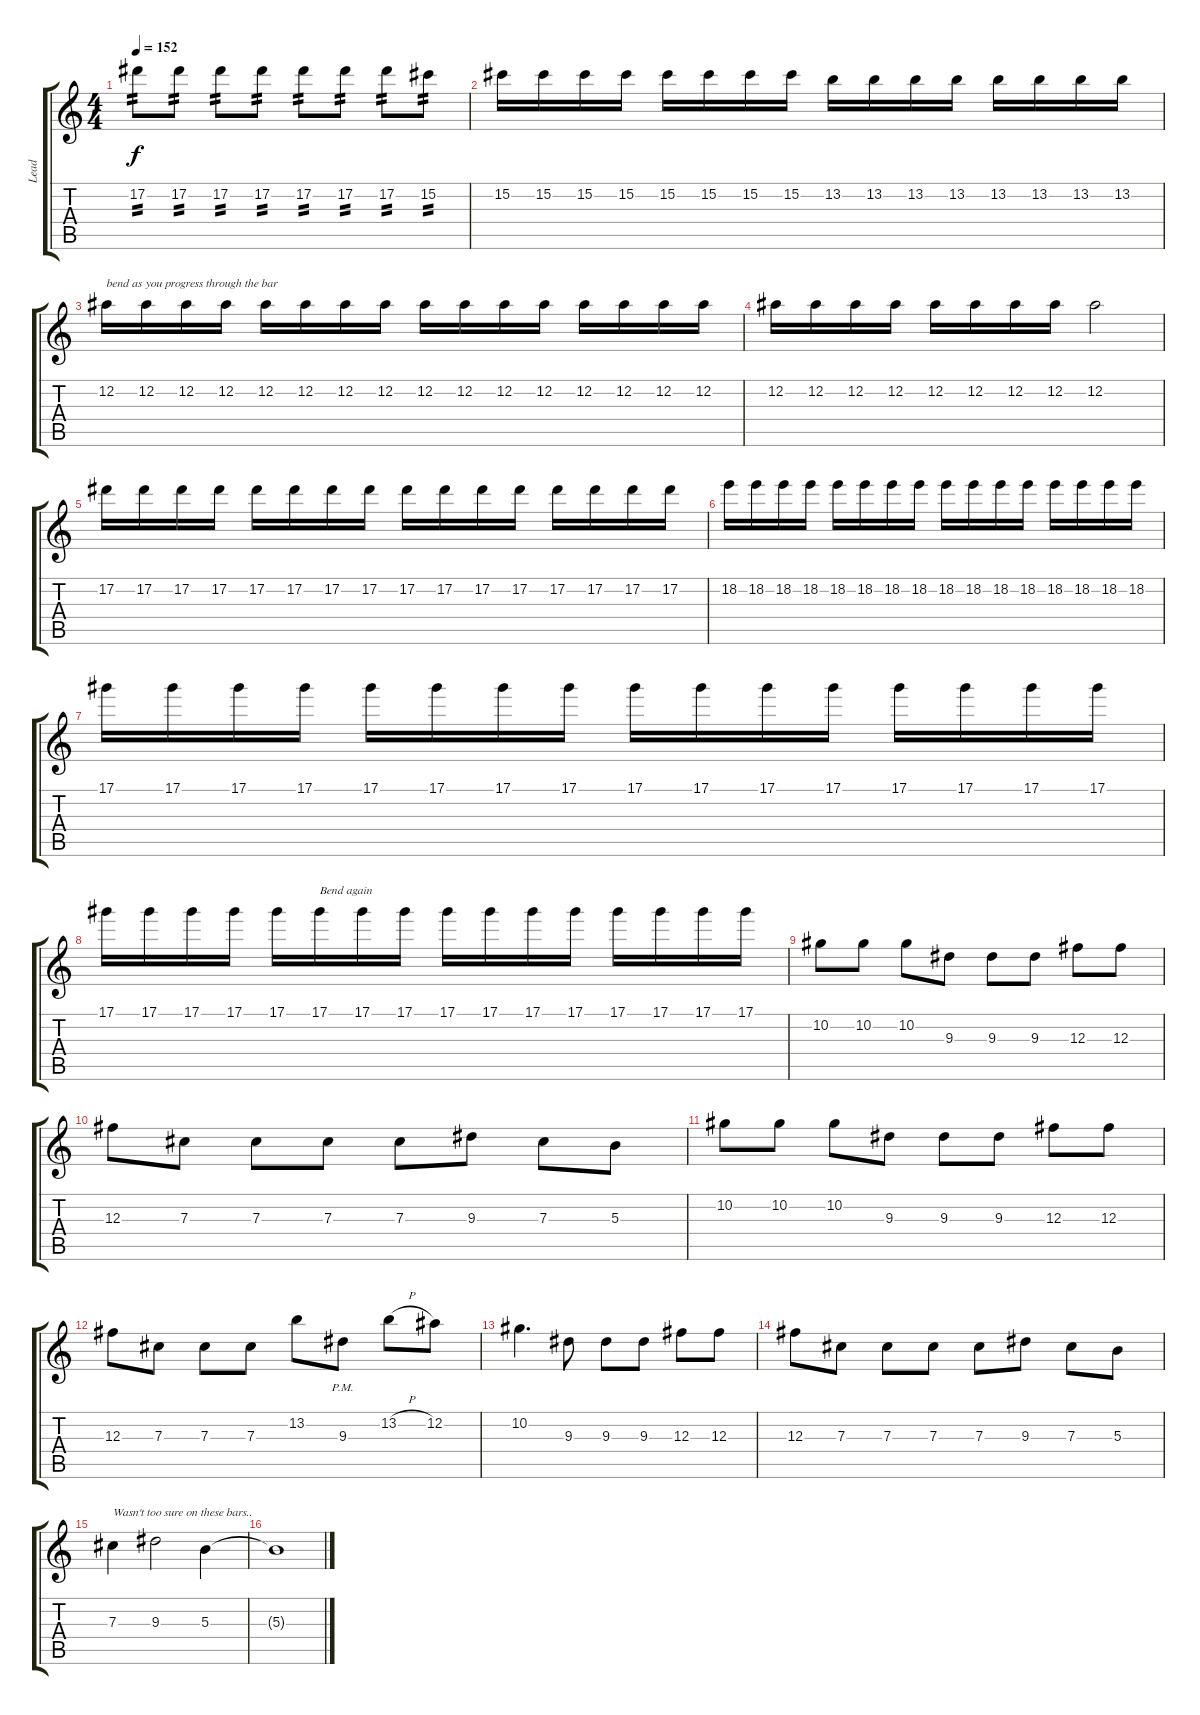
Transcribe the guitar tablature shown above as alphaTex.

\track ("Lead" "Lead") {instrument distortionguitar}
\staff {score tabs}
\tuning (Eb4 Bb3 Gb3 Db3 Ab2 Db2) {hide}
\ts (4 4)
\tempo 152
\clef g2
\ks c
17.2.8{tp 2 dy f} 17.2.8{tp 2} 17.2.8{tp 2} 17.2.8{tp 2} 17.2.8{tp 2} 17.2.8{tp 2} 17.2.8{tp 2} 15.2.8{tp 2} |
15.2.16 15.2.16 15.2.16 15.2.16 15.2.16 15.2.16 15.2.16 15.2.16 13.2.16 13.2.16 13.2.16 13.2.16 13.2.16 13.2.16 13.2.16 13.2.16 |
12.2.16{txt "bend as you progress through the bar"} 12.2.16 12.2.16 12.2.16 12.2.16 12.2.16 12.2.16 12.2.16 12.2.16 12.2.16 12.2.16 12.2.16 12.2.16 12.2.16 12.2.16 12.2.16 |
12.2.16 12.2.16 12.2.16 12.2.16 12.2.16 12.2.16 12.2.16 12.2.16 12.2.2 |
17.2.16 17.2.16 17.2.16 17.2.16 17.2.16 17.2.16 17.2.16 17.2.16 17.2.16 17.2.16 17.2.16 17.2.16 17.2.16 17.2.16 17.2.16 17.2.16 |
18.2.16 18.2.16 18.2.16 18.2.16 18.2.16 18.2.16 18.2.16 18.2.16 18.2.16 18.2.16 18.2.16 18.2.16 18.2.16 18.2.16 18.2.16 18.2.16 |
17.1.16 17.1.16 17.1.16 17.1.16 17.1.16 17.1.16 17.1.16 17.1.16 17.1.16 17.1.16 17.1.16 17.1.16 17.1.16 17.1.16 17.1.16 17.1.16 |
17.1.16 17.1.16 17.1.16 17.1.16 17.1.16 17.1.16{txt "Bend again"} 17.1.16 17.1.16 17.1.16 17.1.16 17.1.16 17.1.16 17.1.16 17.1.16 17.1.16 17.1.16 |
10.2.8 10.2.8 10.2.8 9.3.8 9.3.8 9.3.8 12.3.8 12.3.8 |
12.3.8 7.3.8 7.3.8 7.3.8 7.3.8 9.3.8 7.3.8 5.3.8 |
10.2.8 10.2.8 10.2.8 9.3.8 9.3.8 9.3.8 12.3.8 12.3.8 |
12.3.8 7.3.8 7.3.8 7.3.8 13.2.8 9.3{pm}.8 13.2{h}.8 12.2.8 |
10.2.4{d} 9.3.8 9.3.8 9.3.8 12.3.8 12.3.8 |
12.3.8 7.3.8 7.3.8 7.3.8 7.3.8 9.3.8 7.3.8 5.3.8 |
7.3.4{txt "Wasn't too sure on these bars.."} 9.3.2 5.3.4 |
5.3{t}.1
